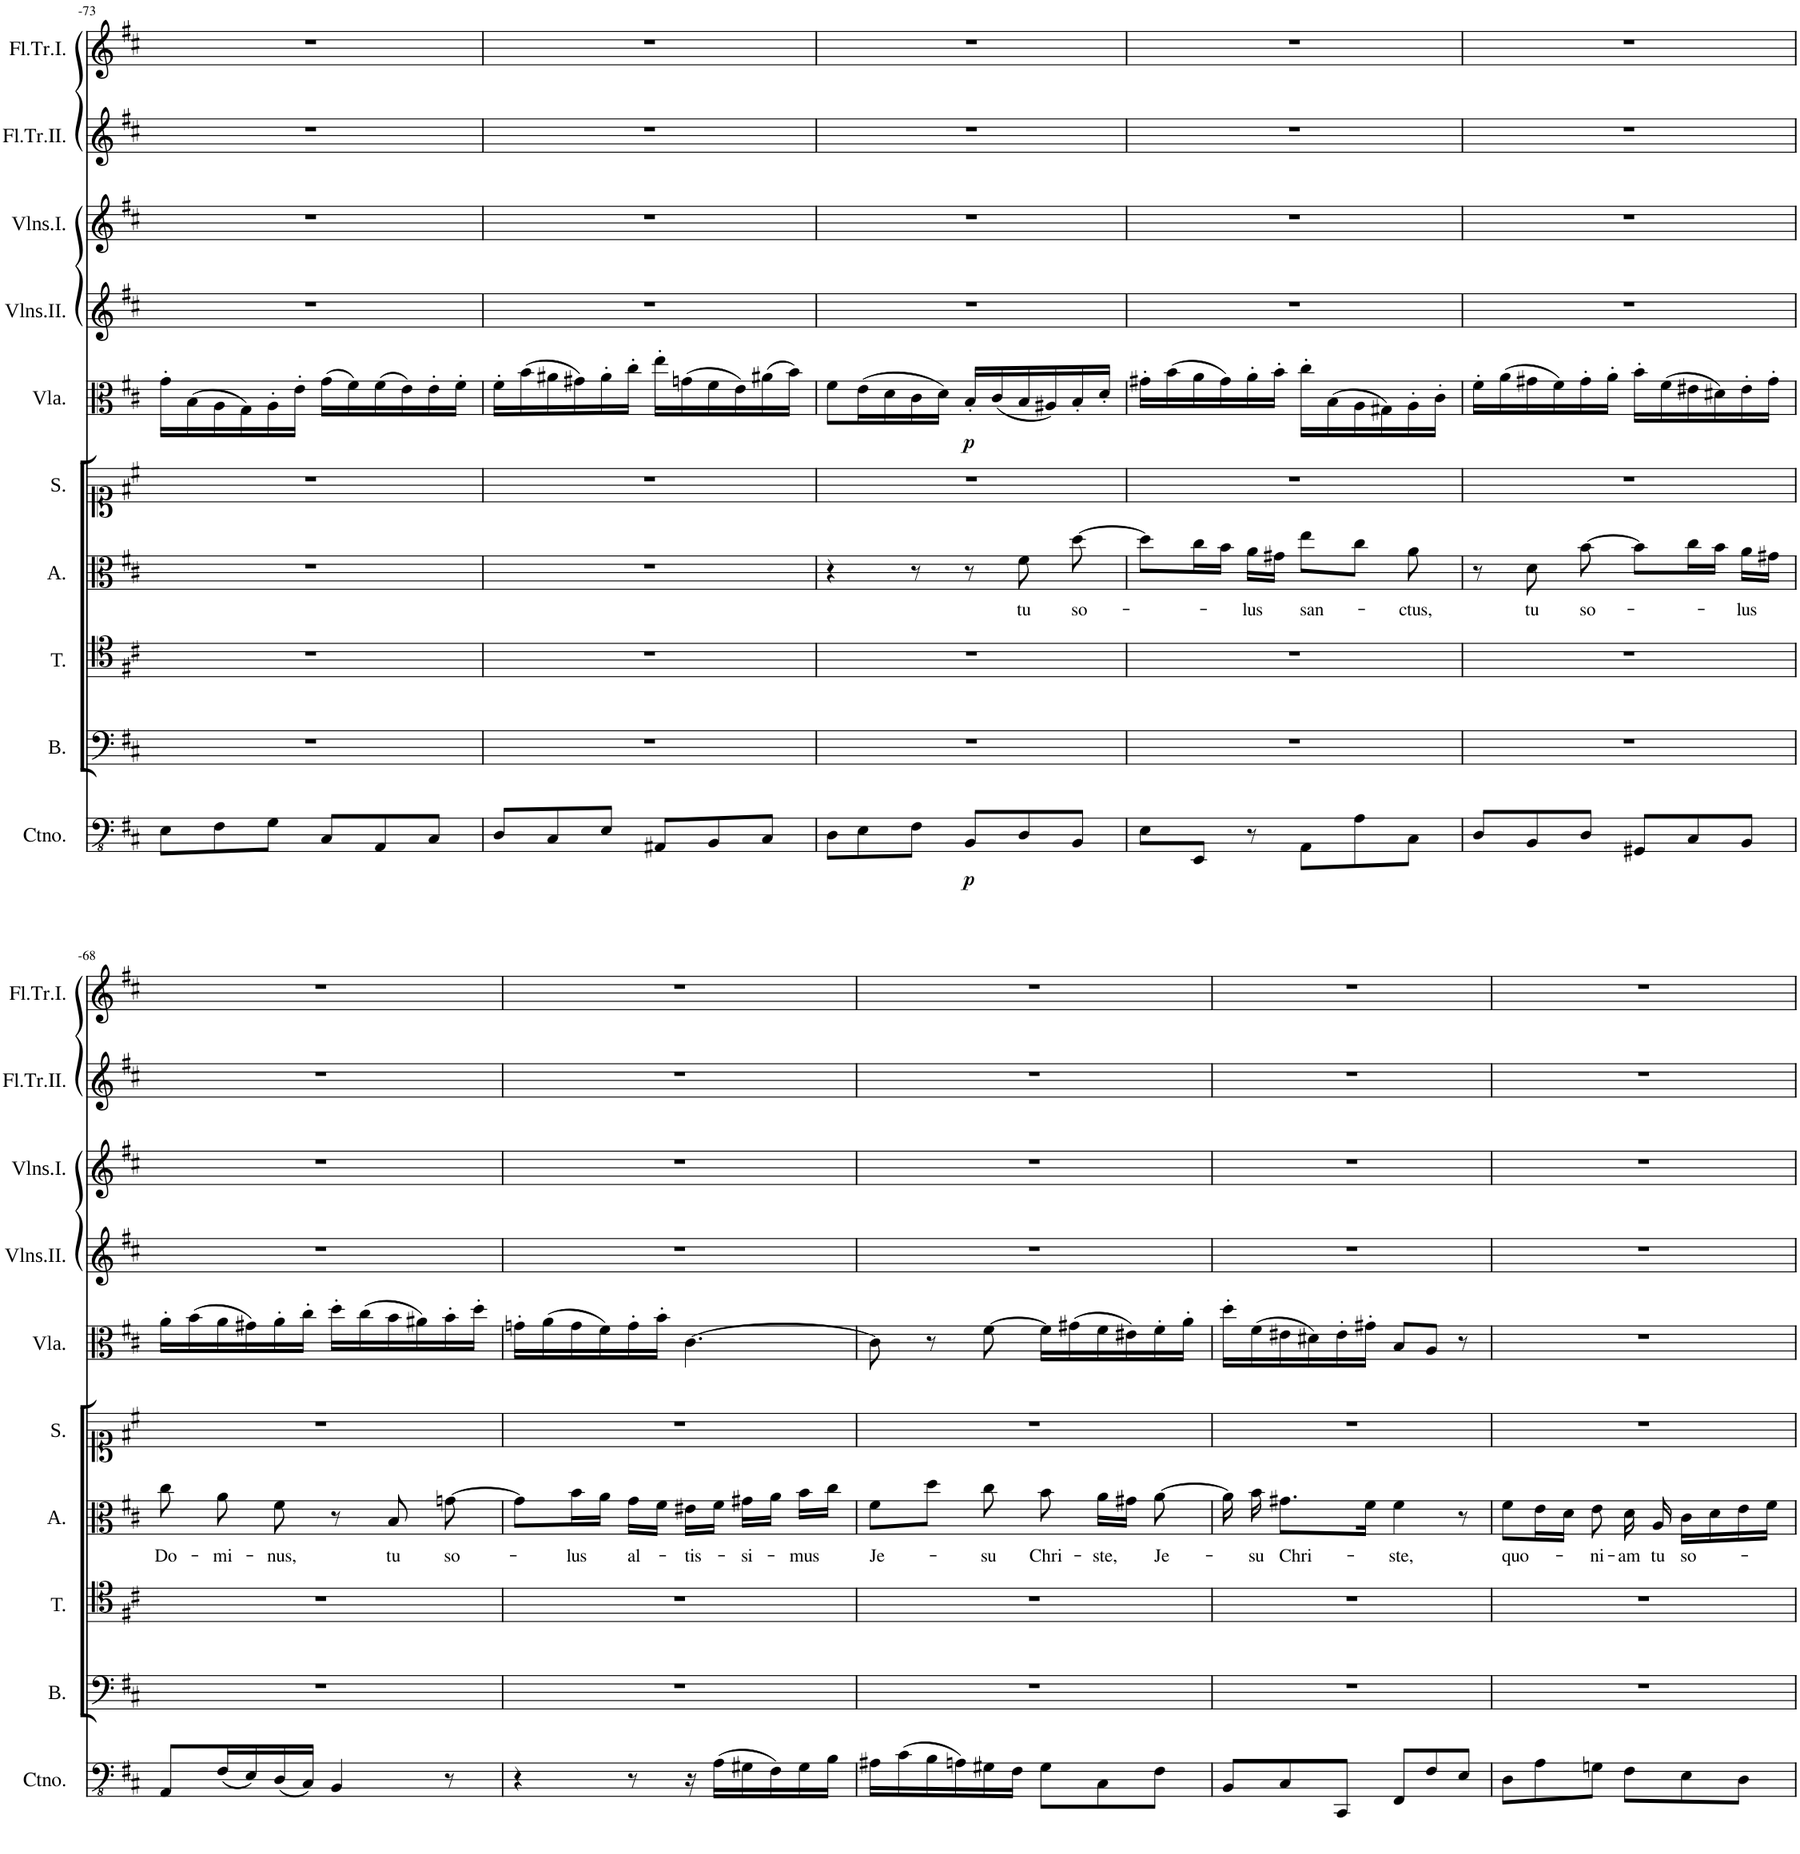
**kern	**dynam	**kern	**kern	**kern	**text	**kern	**kern	**dynam	**kern	**kern	**kern	**kern
*part10	*part10	*part9	*part8	*part7	*part7	*part6	*part5	*part5	*part4	*part3	*part2	*part1
*staff10	*staff10	*staff9	*staff8	*staff7	*staff7	*staff6	*staff5	*staff5	*staff4	*staff3	*staff2	*staff1
*I"Continuo.	*	*I"Basso.	*I"Tenore.	*I"Alto.	*	*I"Soprano.	*I"Viola	*	*I"Violino II.	*I"Violino I.	*I"Flauto Traverso II.	*I"Flauto Traverso I.
*I'Ctno.	*	*I'B.	*I'T.	*I'A.	*	*I'S.	*I'Vla.	*	*	*	*I'Fl.Tr.II.	*I'Fl.Tr.I.
!!LO:PB:g=z
*clefFv4	*	*clefF4	*clefC4	*clefC3	*	*clefC1	*clefC3	*	*clefG2	*clefG2	*clefG2	*clefG2
*k[f#c#]	*	*k[f#c#]	*k[f#c#]	*k[f#c#]	*	*k[f#c#]	*k[f#c#]	*	*k[f#c#]	*k[f#c#]	*k[f#c#]	*k[f#c#]
*M6/8	*	*M6/8	*M6/8	*M6/8	*	*M6/8	*M6/8	*	*M6/8	*M6/8	*M6/8	*M6/8
=73-	=73-	=73-	=73-	=73-	=73-	=73-	=73-	=73-	=73-	=73-	=73-	=73-
8EE\L	.	2.r	2.r	2.r	.	2.r	16g'\LL	.	2.r	2.r	2.r	2.r
.	.	.	.	.	.	.	(16B\	.	.	.	.	.
8FF#\	.	.	.	.	.	.	16A\	.	.	.	.	.
.	.	.	.	.	.	.	16G\)	.	.	.	.	.
8GG\J	.	.	.	.	.	.	16A'\	.	.	.	.	.
.	.	.	.	.	.	.	16e'\JJ	.	.	.	.	.
8CC#/L	.	.	.	.	.	.	(16g\LL	.	.	.	.	.
.	.	.	.	.	.	.	16f#\)	.	.	.	.	.
8AAA/	.	.	.	.	.	.	(16f#\	.	.	.	.	.
.	.	.	.	.	.	.	16e\)	.	.	.	.	.
8CC#/J	.	.	.	.	.	.	16e'\	.	.	.	.	.
.	.	.	.	.	.	.	16f#'\JJ	.	.	.	.	.
=72-	=72-	=72-	=72-	=72-	=72-	=72-	=72-	=72-	=72-	=72-	=72-	=72-
8DD/L	.	2.r	2.r	2.r	.	2.r	16f#'\LL	.	2.r	2.r	2.r	2.r
.	.	.	.	.	.	.	(16b\	.	.	.	.	.
8CC#/	.	.	.	.	.	.	16a#X\	.	.	.	.	.
.	.	.	.	.	.	.	16g#X\)	.	.	.	.	.
8EE/J	.	.	.	.	.	.	16a#'\	.	.	.	.	.
.	.	.	.	.	.	.	16cc#'\JJ	.	.	.	.	.
8AAA#X/L	.	.	.	.	.	.	16ee'\LL	.	.	.	.	.
.	.	.	.	.	.	.	(16gn\	.	.	.	.	.
8BBB/	.	.	.	.	.	.	16f#\	.	.	.	.	.
.	.	.	.	.	.	.	16e\)	.	.	.	.	.
8CC#/J	.	.	.	.	.	.	(16a#X\	.	.	.	.	.
.	.	.	.	.	.	.	16b\JJ)	.	.	.	.	.
=71-	=71-	=71-	=71-	=71-	=71-	=71-	=71-	=71-	=71-	=71-	=71-	=71-
8DD\L	.	2.r	2.r	4r	.	2.r	8f#\L	.	2.r	2.r	2.r	2.r
8EE\	.	.	.	.	.	.	(16e\L	.	.	.	.	.
.	.	.	.	.	.	.	16d\	.	.	.	.	.
8FF#\J	.	.	.	8r	.	.	16c#\	.	.	.	.	.
.	.	.	.	.	.	.	16d\JJ)	.	.	.	.	.
!	!LO:DY:b	!	!	!	!	!	!	!LO:DY:b	!	!	!	!
8BBB/L	p	.	.	8r	.	.	16B'/LL	p	.	.	.	.
.	.	.	.	.	.	.	(16c#/	.	.	.	.	.
!	!	!	!	!	!LO:LY:b	!	!	!	!	!	!	!
8DD/	.	.	.	8f#\	tu	.	16B/	.	.	.	.	.
.	.	.	.	.	.	.	16A#X/)	.	.	.	.	.
!	!	!	!	!	!LO:LY:b	!	!	!	!	!	!	!
8BBB/J	.	.	.	[8dd\	so-	.	16B'/	.	.	.	.	.
.	.	.	.	.	.	.	16d'/JJ	.	.	.	.	.
=70-	=70-	=70-	=70-	=70-	=70-	=70-	=70-	=70-	=70-	=70-	=70-	=70-
8EE\L	.	2.r	2.r	8dd\L]	.	2.r	16g#X'\LL	.	2.r	2.r	2.r	2.r
.	.	.	.	.	.	.	(16b\	.	.	.	.	.
8EEE/J	.	.	.	16cc#\L	.	.	16a\	.	.	.	.	.
.	.	.	.	16b\JJ	.	.	16g#\)	.	.	.	.	.
!	!	!	!	!	!LO:LY:b	!	!	!	!	!	!	!
8r	.	.	.	16a\LL	-lus	.	16a'\	.	.	.	.	.
.	.	.	.	16g#X\JJ	.	.	16b'\JJ	.	.	.	.	.
!	!	!	!	!	!LO:LY:b	!	!	!	!	!	!	!
8AAA\L	.	.	.	8ee\L	san-	.	16cc#'\LL	.	.	.	.	.
.	.	.	.	.	.	.	(16B\	.	.	.	.	.
8AA\	.	.	.	8cc#\J	.	.	16A\	.	.	.	.	.
.	.	.	.	.	.	.	16G#X\)	.	.	.	.	.
!	!	!	!	!	!LO:LY:b	!	!	!	!	!	!	!
8CC#\J	.	.	.	8a\	-ctus,	.	16A'\	.	.	.	.	.
.	.	.	.	.	.	.	16c#'\JJ	.	.	.	.	.
=69-	=69-	=69-	=69-	=69-	=69-	=69-	=69-	=69-	=69-	=69-	=69-	=69-
8DD/L	.	2.r	2.r	8r	.	2.r	16f#'\LL	.	2.r	2.r	2.r	2.r
.	.	.	.	.	.	.	(16a\	.	.	.	.	.
!	!	!	!	!	!LO:LY:b	!	!	!	!	!	!	!
8BBB/	.	.	.	8d\	tu	.	16g#X\	.	.	.	.	.
.	.	.	.	.	.	.	16f#\)	.	.	.	.	.
!	!	!	!	!	!LO:LY:b	!	!	!	!	!	!	!
8DD/J	.	.	.	[8b\	so-	.	16g#'\	.	.	.	.	.
.	.	.	.	.	.	.	16a'\JJ	.	.	.	.	.
8GGG#X/L	.	.	.	8b\L]	.	.	16b'\LL	.	.	.	.	.
.	.	.	.	.	.	.	(16f#\	.	.	.	.	.
8CC#/	.	.	.	16cc#\L	.	.	16e#X\	.	.	.	.	.
.	.	.	.	16b\JJ	.	.	16d#X\)	.	.	.	.	.
!	!	!	!	!	!LO:LY:b	!	!	!	!	!	!	!
8BBB/J	.	.	.	16a\LL	-lus	.	16e#'\	.	.	.	.	.
.	.	.	.	16g#X\JJ	.	.	16g#'\JJ	.	.	.	.	.
!!LO:LB:g=z
=68-	=68-	=68-	=68-	=68-	=68-	=68-	=68-	=68-	=68-	=68-	=68-	=68-
!	!	!	!	!	!LO:LY:b	!	!	!	!	!	!	!
8AAA/L	.	2.r	2.r	8cc#\	Do-	2.r	16a'\LL	.	2.r	2.r	2.r	2.r
.	.	.	.	.	.	.	(16b\	.	.	.	.	.
!	!	!	!	!	!LO:LY:b	!	!	!	!	!	!	!
(16FF#/L	.	.	.	8a\	-mi-	.	16a\	.	.	.	.	.
16EE/)	.	.	.	.	.	.	16g#X\)	.	.	.	.	.
!	!	!	!	!	!LO:LY:b	!	!	!	!	!	!	!
(16DD/	.	.	.	8f#\	-nus,	.	16a'\	.	.	.	.	.
16CC#/JJ)	.	.	.	.	.	.	16cc#'\JJ	.	.	.	.	.
4BBB/	.	.	.	8r	.	.	16dd'\LL	.	.	.	.	.
.	.	.	.	.	.	.	(16cc#\	.	.	.	.	.
!	!	!	!	!	!LO:LY:b	!	!	!	!	!	!	!
.	.	.	.	8B/	tu	.	16b\	.	.	.	.	.
.	.	.	.	.	.	.	16a#X\)	.	.	.	.	.
!	!	!	!	!	!LO:LY:b	!	!	!	!	!	!	!
8r	.	.	.	[8gn\	so-	.	16b'\	.	.	.	.	.
.	.	.	.	.	.	.	16dd'\JJ	.	.	.	.	.
=67-	=67-	=67-	=67-	=67-	=67-	=67-	=67-	=67-	=67-	=67-	=67-	=67-
4r	.	2.r	2.r	8g\L]	.	2.r	16gn'\LL	.	2.r	2.r	2.r	2.r
.	.	.	.	.	.	.	(16a\	.	.	.	.	.
!	!	!	!	!	!LO:LY:b	!	!	!	!	!	!	!
.	.	.	.	16b\L	-lus	.	16g\	.	.	.	.	.
.	.	.	.	16a\JJ	.	.	16f#\)	.	.	.	.	.
!	!	!	!	!	!LO:LY:b	!	!	!	!	!	!	!
8r	.	.	.	16g\LL	al-	.	16g'\	.	.	.	.	.
.	.	.	.	16f#\JJ	.	.	16b'\JJ	.	.	.	.	.
!	!	!	!	!	!LO:LY:b	!	!	!	!	!	!	!
16r	.	.	.	16e#X\LL	-tis-	.	[4.c#\	.	.	.	.	.
(16AA\LL	.	.	.	16f#\JJ	.	.	.	.	.	.	.	.
!	!	!	!	!	!LO:LY:b	!	!	!	!	!	!	!
16GG#X\	.	.	.	16g#X\LL	-si-	.	.	.	.	.	.	.
16FF#\)	.	.	.	16a\JJ	.	.	.	.	.	.	.	.
!	!	!	!	!	!LO:LY:b	!	!	!	!	!	!	!
16GG#\	.	.	.	16b\LL	-mus	.	.	.	.	.	.	.
16BB\JJ	.	.	.	16cc#\JJ	.	.	.	.	.	.	.	.
=66-	=66-	=66-	=66-	=66-	=66-	=66-	=66-	=66-	=66-	=66-	=66-	=66-
!	!	!	!	!	!LO:LY:b	!	!	!	!	!	!	!
16AA#X\LL	.	2.r	2.r	8f#\L	Je-	2.r	8c#\]	.	2.r	2.r	2.r	2.r
(16C#\	.	.	.	.	.	.	.	.	.	.	.	.
16BB\	.	.	.	8dd\J	.	.	8r	.	.	.	.	.
16AAn\)	.	.	.	.	.	.	.	.	.	.	.	.
!	!	!	!	!	!LO:LY:b	!	!	!	!	!	!	!
16GG#X\	.	.	.	8cc#\	-su	.	[8f#\	.	.	.	.	.
16FF#\JJ	.	.	.	.	.	.	.	.	.	.	.	.
!	!	!	!	!	!LO:LY:b	!	!	!	!	!	!	!
8GG#\L	.	.	.	8b\	Chri-	.	16f#\LL]	.	.	.	.	.
.	.	.	.	.	.	.	(16g#X\	.	.	.	.	.
!	!	!	!	!	!LO:LY:b	!	!	!	!	!	!	!
8CC#\	.	.	.	16a\LL	-ste,	.	16f#\	.	.	.	.	.
.	.	.	.	16g#X\JJ	.	.	16e#X\)	.	.	.	.	.
!	!	!	!	!	!LO:LY:b	!	!	!	!	!	!	!
8FF#\J	.	.	.	[8a\	Je-	.	16f#'\	.	.	.	.	.
.	.	.	.	.	.	.	16a'\JJ	.	.	.	.	.
=65-	=65-	=65-	=65-	=65-	=65-	=65-	=65-	=65-	=65-	=65-	=65-	=65-
8BBB/L	.	2.r	2.r	16a\]	.	2.r	16dd'\LL	.	2.r	2.r	2.r	2.r
!	!	!	!	!	!LO:LY:b	!	!	!	!	!	!	!
.	.	.	.	16b\	-su	.	(16f#\	.	.	.	.	.
!	!	!	!	!	!LO:LY:b	!	!	!	!	!	!	!
8CC#/	.	.	.	8.g#X\L	Chri-	.	16e#X\	.	.	.	.	.
.	.	.	.	.	.	.	16d#X\)	.	.	.	.	.
8CCC#/J	.	.	.	.	.	.	16e#'\	.	.	.	.	.
.	.	.	.	16f#\Jk	.	.	16g#X'\JJ	.	.	.	.	.
!	!	!	!	!	!LO:LY:b	!	!	!	!	!	!	!
8FFF#/L	.	.	.	4f#\	-ste,	.	8B/L	.	.	.	.	.
8FF#/	.	.	.	.	.	.	8A/J	.	.	.	.	.
8EE/J	.	.	.	8r	.	.	8r	.	.	.	.	.
=64-	=64-	=64-	=64-	=64-	=64-	=64-	=64-	=64-	=64-	=64-	=64-	=64-
!	!	!	!	!	!LO:LY:b	!	!	!	!	!	!	!
8DD\L	.	2.r	2.r	8f#\L	quo-	2.r	2.r	.	2.r	2.r	2.r	2.r
8AA\	.	.	.	16e\L	.	.	.	.	.	.	.	.
.	.	.	.	16d\JJ	.	.	.	.	.	.	.	.
!	!	!	!	!	!LO:LY:b	!	!	!	!	!	!	!
8GGn\J	.	.	.	8e\	-ni-	.	.	.	.	.	.	.
!	!	!	!	!	!LO:LY:b	!	!	!	!	!	!	!
8FF#\L	.	.	.	16d\	-am	.	.	.	.	.	.	.
!	!	!	!	!	!LO:LY:b	!	!	!	!	!	!	!
.	.	.	.	16A/	tu	.	.	.	.	.	.	.
!	!	!	!	!	!LO:LY:b	!	!	!	!	!	!	!
8EE\	.	.	.	16c#\LL	so-	.	.	.	.	.	.	.
.	.	.	.	16d\	.	.	.	.	.	.	.	.
8DD\J	.	.	.	16e\	.	.	.	.	.	.	.	.
.	.	.	.	16f#\JJ	.	.	.	.	.	.	.	.
=	=	=	=	=	=	=	=	=	=	=	=	=
*-	*-	*-	*-	*-	*-	*-	*-	*-	*-	*-	*-	*-
